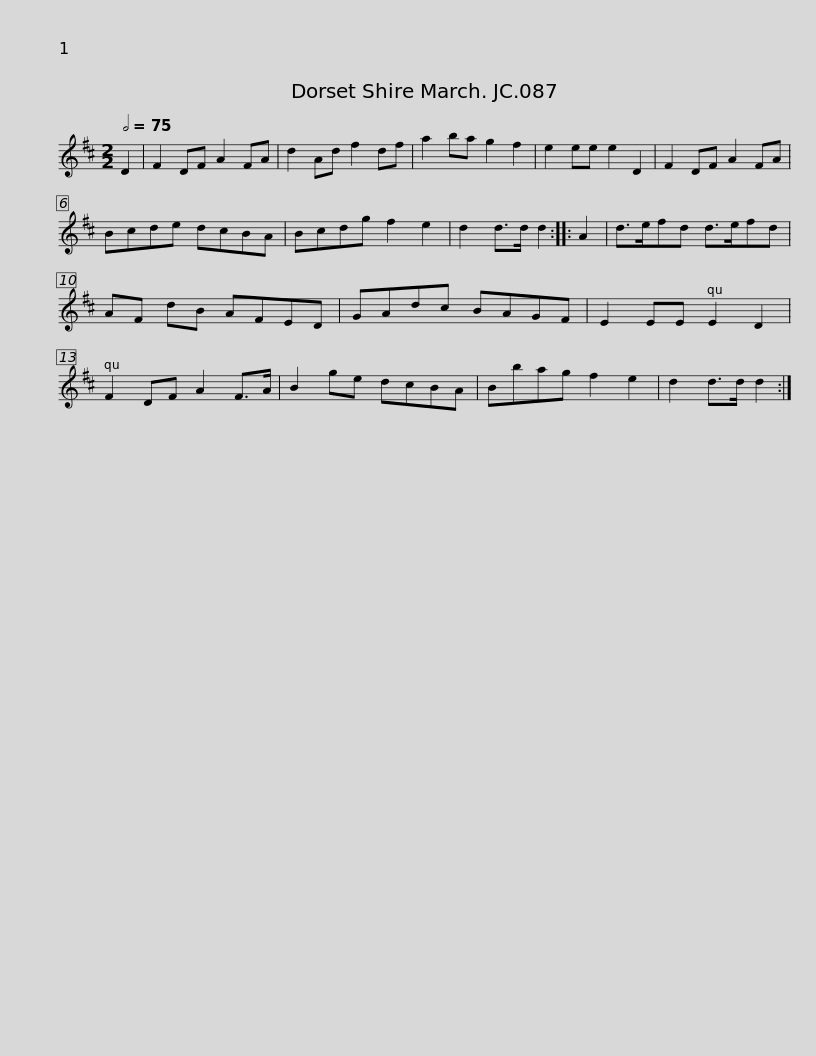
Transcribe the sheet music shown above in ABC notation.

X:1
L:1/8
Q:1/2=75
M:2/2
I:linebreak $
K:D
V:1 treble
V:1
 D2 | F2 DF A2 FA | d2 Ad f2 df | a2 ba g2 f2 | e2 ee e2 D2 |$ %5
 F2 DF A2 FA | Bcde dcBA | Bcdg f2 e2 | d2 d>d d2 ::$ A2 | %10
 d>efd d>efd | AF dB AFED | GAdc BAGF | E2 EE E2 D2 |$ F2 DF A2 F>A | %15
 B2 ge dcBA | Bbag f2 e2 | d2 d>d d2 :| %18
